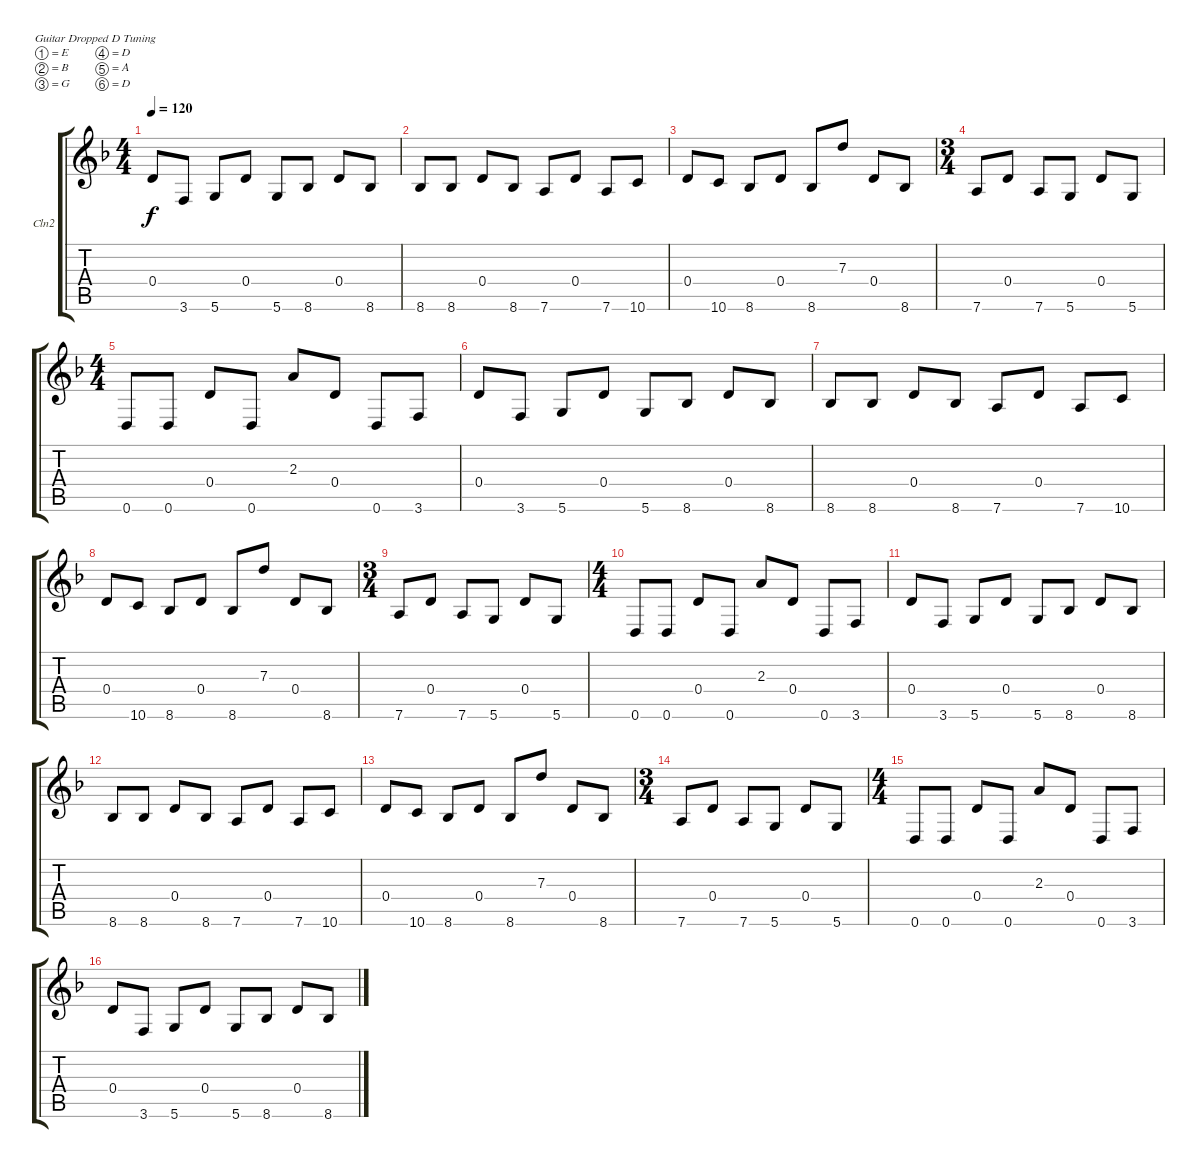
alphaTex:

\defaultSystemsLayout 4
\bracketExtendMode groupsimilarinstruments
\firstSystemTrackNameOrientation horizontal
\otherSystemsTrackNameOrientation horizontal
\track ("Clean 2" "Cln2") {instrument electricguitarclean}
\staff {score tabs}
\tuning (E4 B3 G3 D3 A2 D2)
\ts (4 4)
\tempo 120
\clef g2
\ks f
0.4.8{dy f} 3.6.8 5.6.8 0.4.8 5.6.8 8.6.8 0.4.8 8.6.8 |
8.6.8 8.6.8 0.4.8 8.6.8 7.6.8 0.4.8 7.6.8 10.6.8 |
0.4.8 10.6.8 8.6.8 0.4.8 8.6.8 7.3.8 0.4.8 8.6.8 |
\ts (3 4)
7.6.8 0.4.8 7.6.8 5.6.8 0.4.8 5.6.8 |
\ts (4 4)
0.6.8 0.6.8 0.4.8 0.6.8 2.3.8 0.4.8 0.6.8 3.6.8 |
0.4.8 3.6.8 5.6.8 0.4.8 5.6.8 8.6.8 0.4.8 8.6.8 |
8.6.8 8.6.8 0.4.8 8.6.8 7.6.8 0.4.8 7.6.8 10.6.8 |
0.4.8 10.6.8 8.6.8 0.4.8 8.6.8 7.3.8 0.4.8 8.6.8 |
\ts (3 4)
7.6.8 0.4.8 7.6.8 5.6.8 0.4.8 5.6.8 |
\ts (4 4)
0.6.8 0.6.8 0.4.8 0.6.8 2.3.8 0.4.8 0.6.8 3.6.8 |
0.4.8 3.6.8 5.6.8 0.4.8 5.6.8 8.6.8 0.4.8 8.6.8 |
8.6.8 8.6.8 0.4.8 8.6.8 7.6.8 0.4.8 7.6.8 10.6.8 |
0.4.8 10.6.8 8.6.8 0.4.8 8.6.8 7.3.8 0.4.8 8.6.8 |
\ts (3 4)
7.6.8 0.4.8 7.6.8 5.6.8 0.4.8 5.6.8 |
\ts (4 4)
0.6.8 0.6.8 0.4.8 0.6.8 2.3.8 0.4.8 0.6.8 3.6.8 |
0.4.8 3.6.8 5.6.8 0.4.8 5.6.8 8.6.8 0.4.8 8.6.8
